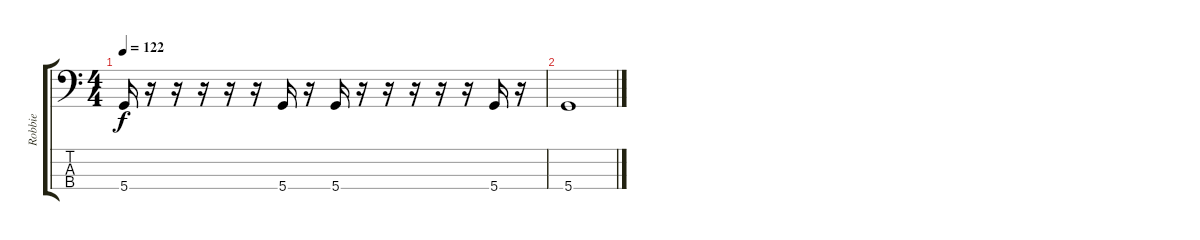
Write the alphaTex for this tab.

\track ("Robbie" "Robbie") {instrument electricbassfinger}
\staff {score tabs}
\tuning (G2 D2 A1 D1) {hide}
\ts (4 4)
\tempo 122
\clef f4
\ks c
5.4.16{dy f} r.16 r.16 r.16 r.16 r.16 5.4.16 r.16 5.4.16 r.16 r.16 r.16 r.16 r.16 5.4.16 r.16 |
5.4.1
